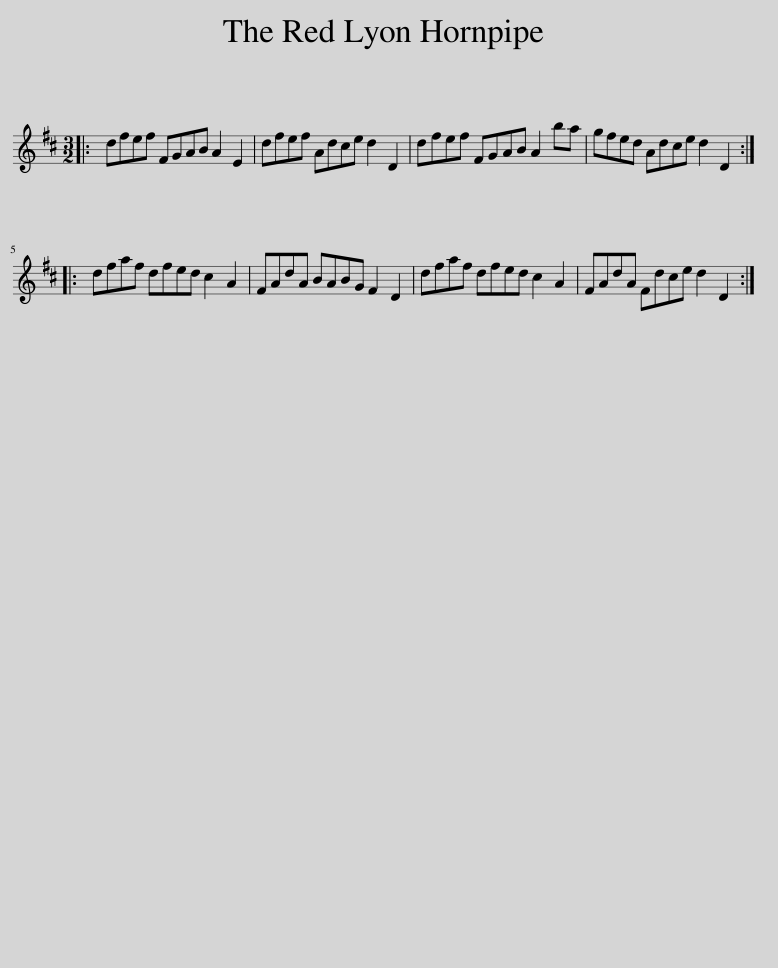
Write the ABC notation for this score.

X:1
L:1/8
M:3/2
I:linebreak $
K:D
V:1 treble
V:1
|: dfef FGAB A2 E2 | dfef Adce d2 D2 | dfef FGAB A2 ba | gfed Adce d2 D2 ::$ dfaf dfed c2 A2 | %5
 FAdA BABG F2 D2 | dfaf dfed c2 A2 | FAdA Fdce d2 D2 :| %8
